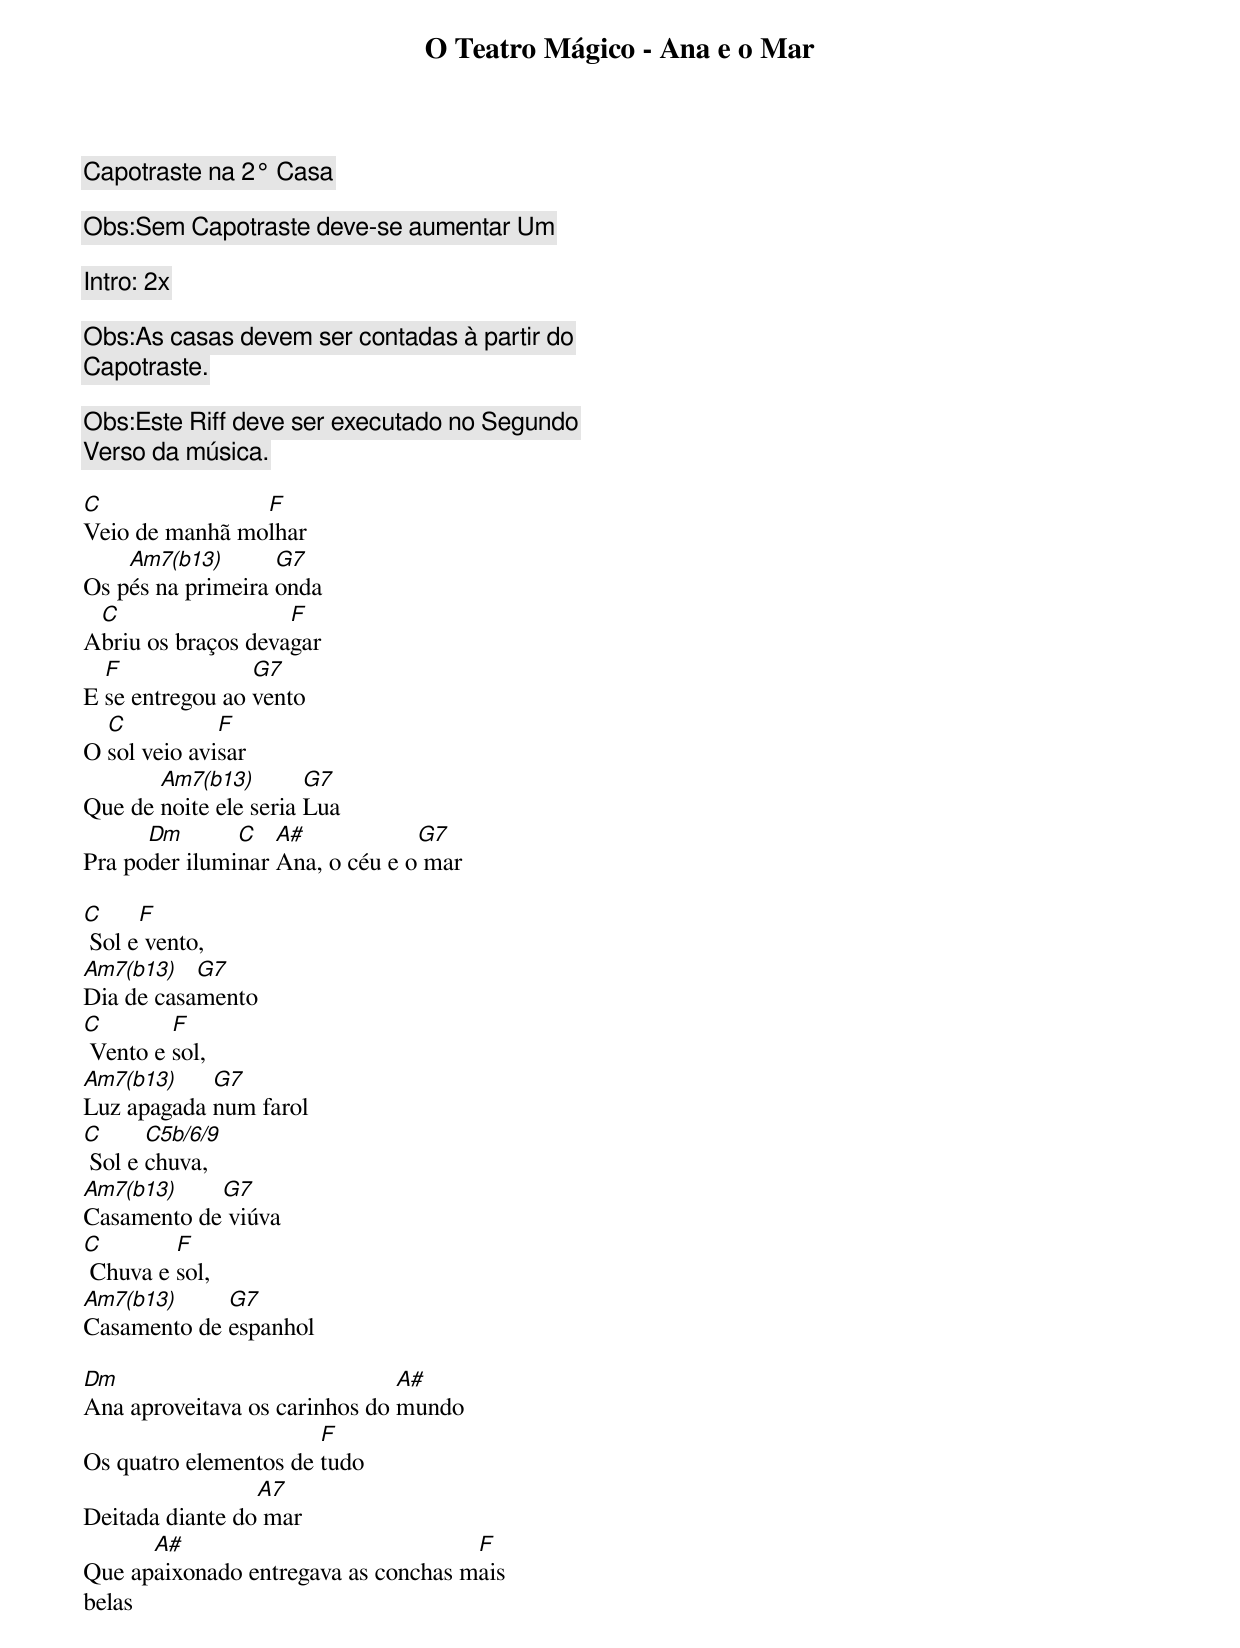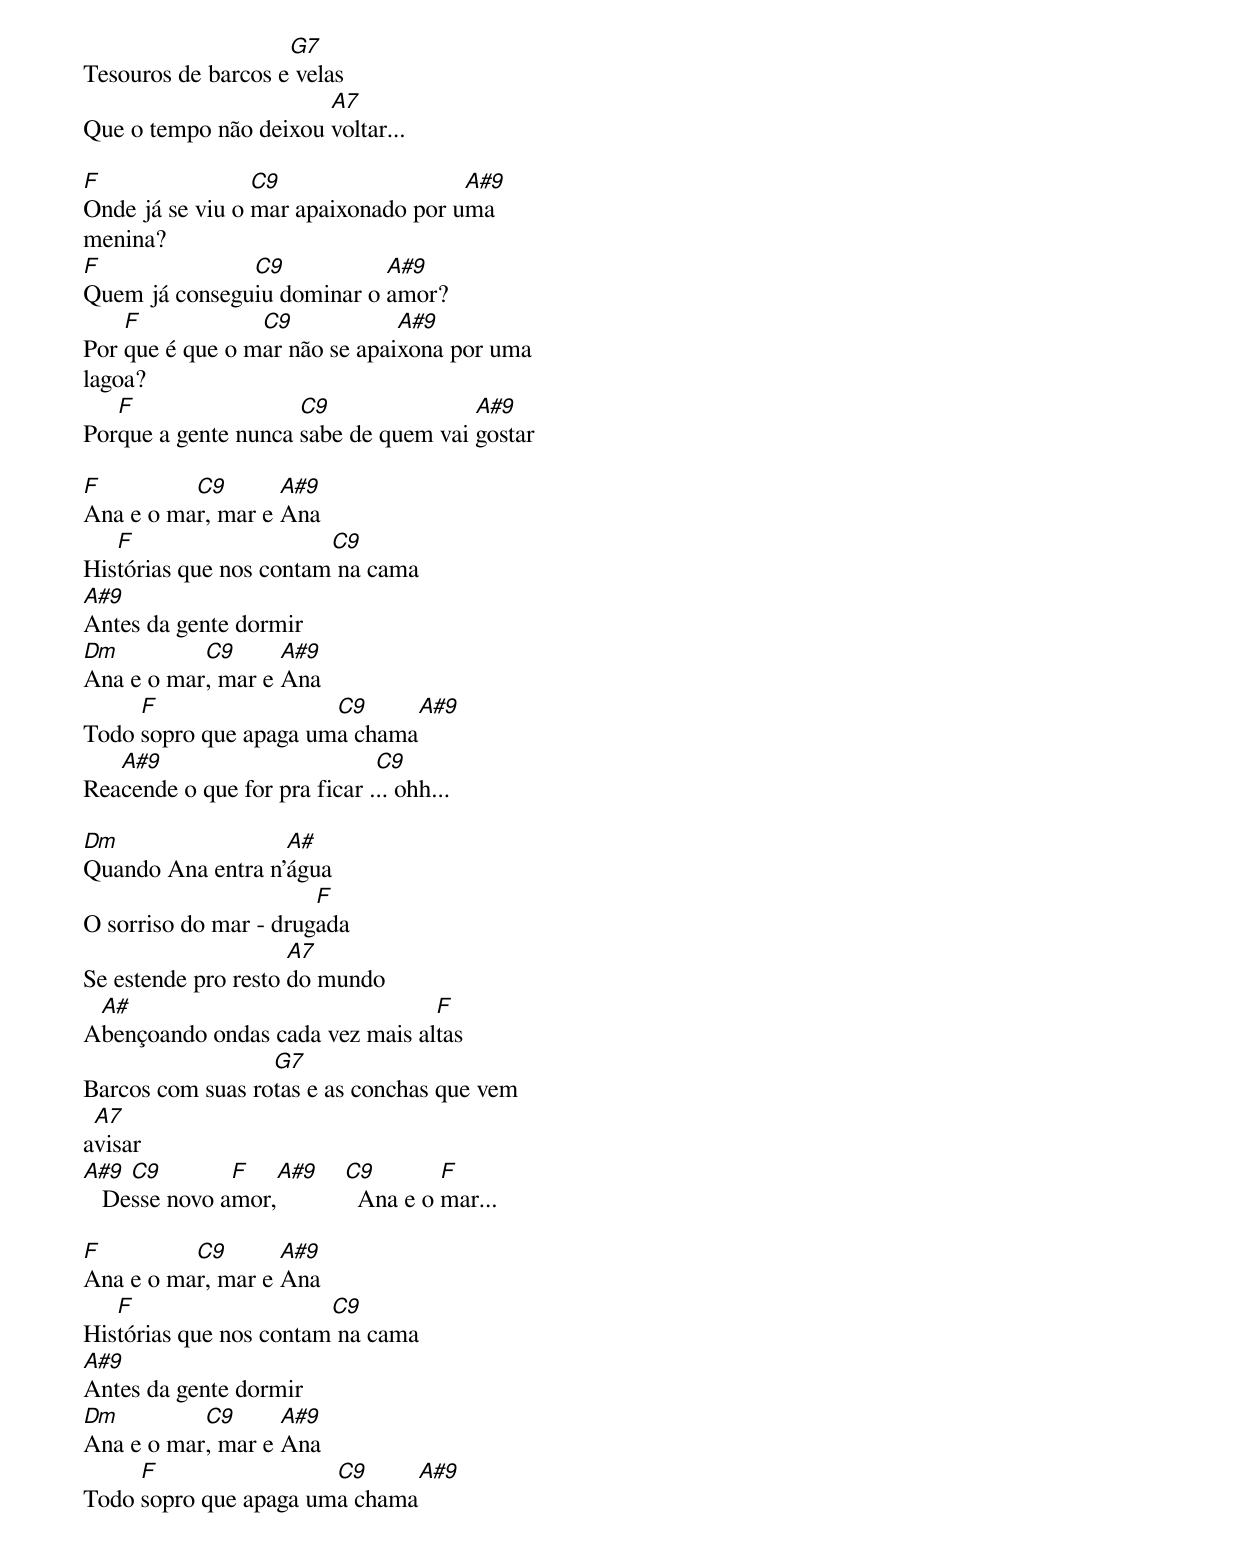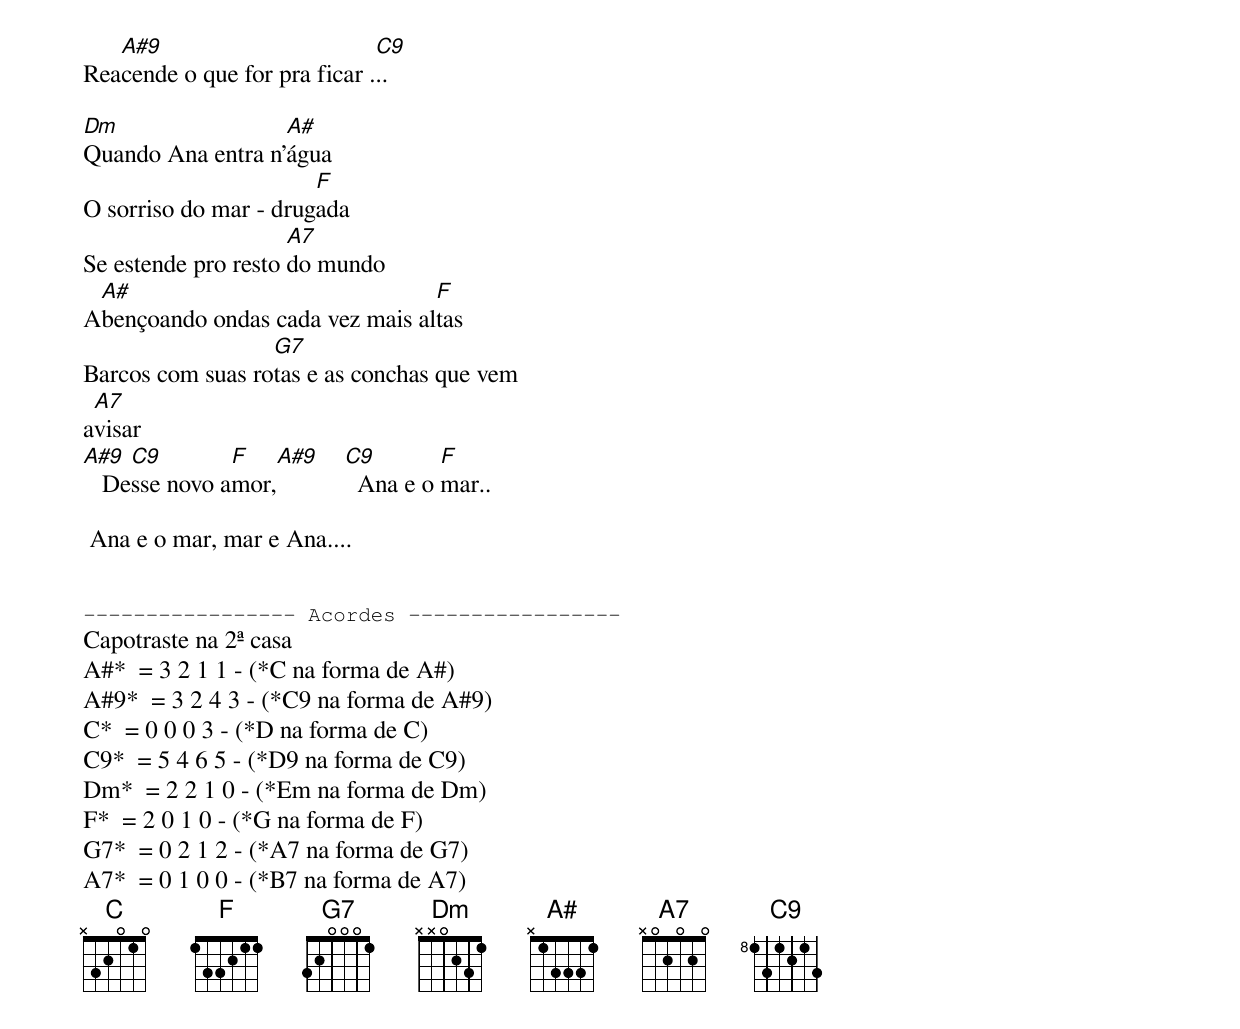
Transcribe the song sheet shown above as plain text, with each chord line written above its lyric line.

O Teatro Mágico - Ana e o Mar

Capotraste na 2° Casa

Obs:Sem Capotraste deve-se aumentar Um

Intro: 2x

Obs:As casas devem ser contadas à partir do
Capotraste.

Obs:Este Riff deve ser executado no Segundo
Verso da música.

C               F
Veio de manhã molhar
    Am7(b13)       G7
Os pés na primeira onda
 C                  F
Abriu os braços devagar
  F              G7
E se entregou ao vento
  C           F
O sol veio avisar
       Am7(b13)        G7
Que de noite ele seria Lua
      Dm       C   A#            G7
Pra poder iluminar Ana, o céu e o mar

C     F
 Sol e vento,
Am7(b13)   G7
Dia de casamento
C        F
 Vento e sol,
Am7(b13)    G7
Luz apagada num farol
C      C5b/6/9
 Sol e chuva,
Am7(b13)    G7
Casamento de viúva
C        F
 Chuva e sol,
Am7(b13)     G7
Casamento de espanhol

Dm                             A#
Ana aproveitava os carinhos do mundo
                       F
Os quatro elementos de tudo
                 A7
Deitada diante do mar
      A#                             F
Que apaixonado entregava as conchas mais
belas
                    G7
Tesouros de barcos e velas
                       A7
Que o tempo não deixou voltar...

F                C9                  A#9
Onde já se viu o mar apaixonado por uma
menina?
F              C9           A#9
Quem já conseguiu dominar o amor?
    F            C9            A#9
Por que é que o mar não se apaixona por uma
lagoa?
   F                 C9               A#9
Porque a gente nunca sabe de quem vai gostar

F         C9       A#9
Ana e o mar, mar e Ana
   F                    C9
Histórias que nos contam na cama
A#9
Antes da gente dormir
Dm         C9      A#9
Ana e o mar, mar e Ana
     F                 C9           A#9
Todo sopro que apaga uma chama
   A#9                        C9
Reacende o que for pra ficar ... ohh...

Dm                 A#
Quando Ana entra n'água
                       F
O sorriso do mar - drugada
                     A7
Se estende pro resto do mundo
 A#                              F
Abençoando ondas cada vez mais altas
                  G7
Barcos com suas rotas e as conchas que vem
 A7
avisar
A#9  C9        F   A#9 C9        F
   Desse novo amor,      Ana e o mar...

F         C9       A#9
Ana e o mar, mar e Ana
   F                    C9
Histórias que nos contam na cama
A#9
Antes da gente dormir
Dm         C9      A#9
Ana e o mar, mar e Ana
     F                 C9           A#9
Todo sopro que apaga uma chama
   A#9                        C9
Reacende o que for pra ficar ...

Dm                 A#
Quando Ana entra n'água
                       F
O sorriso do mar - drugada
                     A7
Se estende pro resto do mundo
 A#                              F
Abençoando ondas cada vez mais altas
                  G7
Barcos com suas rotas e as conchas que vem
 A7
avisar
A#9  C9        F   A#9 C9        F
   Desse novo amor,      Ana e o mar..

 Ana e o mar, mar e Ana....


----------------- Acordes -----------------
Capotraste na 2ª casa
A#*  = 3 2 1 1 - (*C na forma de A#)
A#9*  = 3 2 4 3 - (*C9 na forma de A#9)
C*  = 0 0 0 3 - (*D na forma de C)
C9*  = 5 4 6 5 - (*D9 na forma de C9)
Dm*  = 2 2 1 0 - (*Em na forma de Dm)
F*  = 2 0 1 0 - (*G na forma de F)
G7*  = 0 2 1 2 - (*A7 na forma de G7)
A7*  = 0 1 0 0 - (*B7 na forma de A7)
